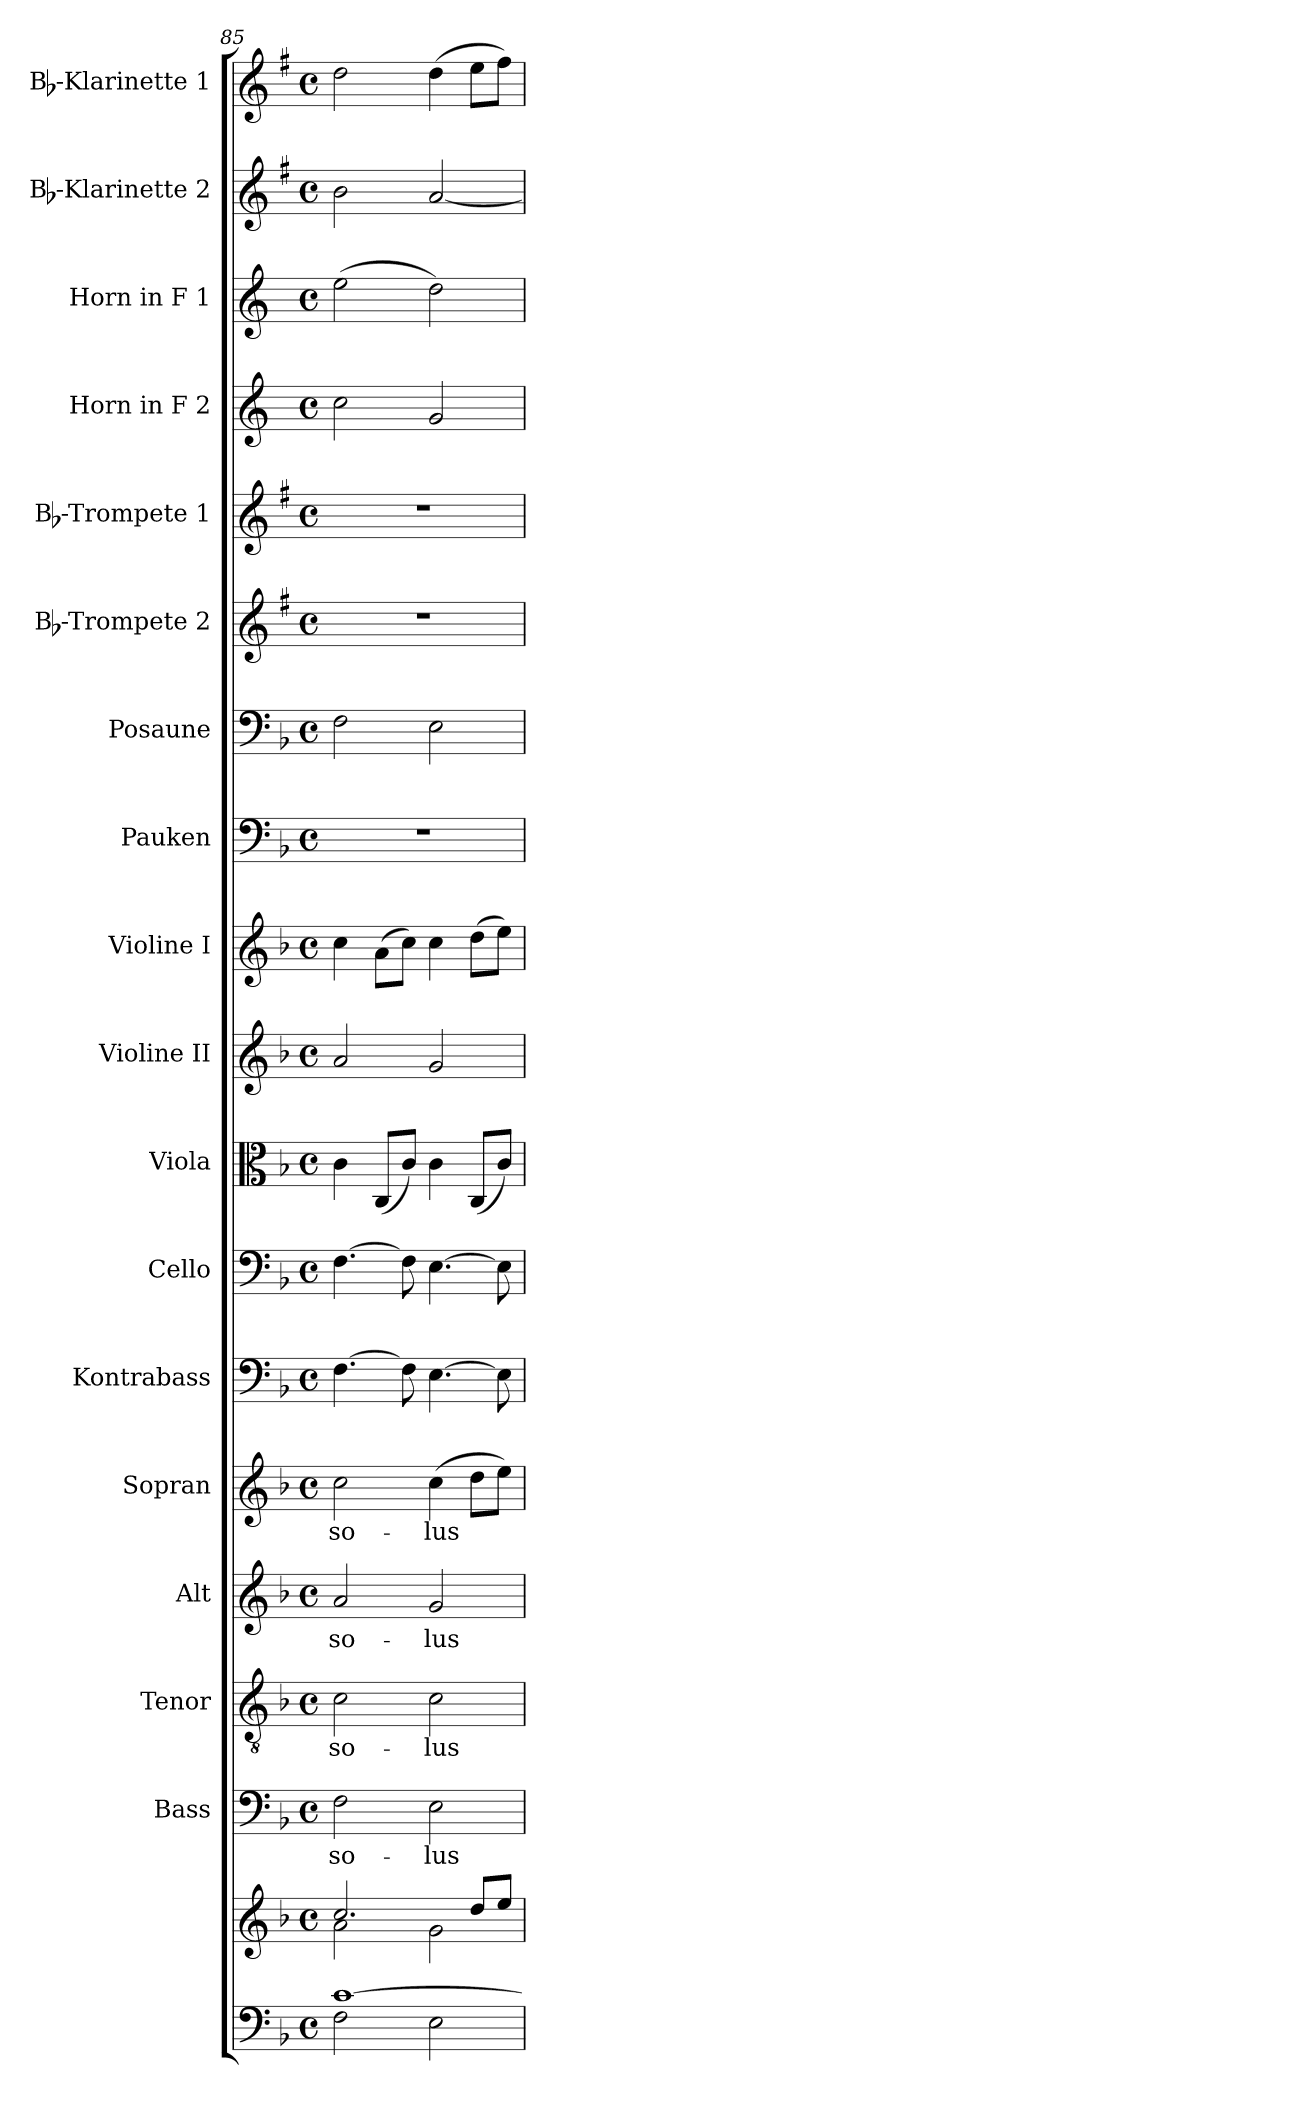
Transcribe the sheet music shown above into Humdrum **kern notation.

**kern	**kern	**kern	**text	**kern	**text	**kern	**text	**kern	**text	**kern	**kern	**kern	**kern	**kern	**kern	**kern	**kern	**kern	**kern	**kern	**kern	**kern
*part18	*part18	*part17	*part17	*part16	*part16	*part15	*part15	*part14	*part14	*part13	*part12	*part11	*part10	*part9	*part8	*part7	*part6	*part5	*part4	*part3	*part2	*part1
*staff19	*staff18	*staff17	*staff17	*staff16	*staff16	*staff15	*staff15	*staff14	*staff14	*staff13	*staff12	*staff11	*staff10	*staff9	*staff8	*staff7	*staff6	*staff5	*staff4	*staff3	*staff2	*staff1
*	*	*I"Bass	*	*I"Tenor	*	*I"Alt	*	*I"Sopran	*	*I"Kontrabass	*I"Cello	*I"Viola	*I"Violine II	*I"Violine I	*I"Pauken	*I"Posaune	*I"Bb-Trompete 2	*I"Bb-Trompete 1	*I"Horn in F 2	*I"Horn in F 1	*I"Bb-Klarinette 2	*I"Bb-Klarinette 1
*	*	*I'B.	*	*I'T.	*	*I'A.	*	*I'S.	*	*I'Kb.	*	*I'Vla.	*I'Vl. II	*I'Vl. I	*I'Pk.	*I'Pos.	*I'Bb Trp. 2	*I'Bb Trp. 1	*	*	*I'Bb Kl. 2	*I'Bb Kl. 1
*clefF4	*clefG2	*clefF4	*	*clefGv2	*	*clefG2	*	*clefG2	*	*clefF4	*clefF4	*clefC3	*clefG2	*clefG2	*clefF4	*clefF4	*clefG2	*clefG2	*clefG2	*clefG2	*clefG2	*clefG2
*	*	*	*	*	*	*	*	*	*	*ITrd7c12	*	*	*	*	*	*	*ITrd1c2	*ITrd1c2	*ITrd4c7	*ITrd4c7	*ITrd1c2	*ITrd1c2
*k[b-]	*k[b-]	*k[b-]	*	*k[b-]	*	*k[b-]	*	*k[b-]	*	*k[b-]	*k[b-]	*k[b-]	*k[b-]	*k[b-]	*k[b-]	*k[b-]	*k[b-]	*k[b-]	*k[b-]	*k[b-]	*k[b-]	*k[b-]
*F:	*F:	*F:	*	*F:	*	*F:	*	*F:	*	*F:	*F:	*F:	*F:	*F:	*F:	*F:	*F:	*F:	*F:	*F:	*F:	*F:
*M4/4	*M4/4	*M4/4	*	*M4/4	*	*M4/4	*	*M4/4	*	*M4/4	*M4/4	*M4/4	*M4/4	*M4/4	*M4/4	*M4/4	*M4/4	*M4/4	*M4/4	*M4/4	*M4/4	*M4/4
*met(c)	*met(c)	*met(c)	*	*met(c)	*	*met(c)	*	*met(c)	*	*met(c)	*met(c)	*met(c)	*met(c)	*met(c)	*met(c)	*met(c)	*met(c)	*met(c)	*met(c)	*met(c)	*met(c)	*met(c)
=85	=85	=85	=85	=85	=85	=85	=85	=85	=85	=85	=85	=85	=85	=85	=85	=85	=85	=85	=85	=85	=85	=85
*^	*^	*	*	*	*	*	*	*	*	*	*	*	*	*	*	*	*	*	*	*	*	*
!	!	!	!	!	!LO:LY:b	!	!LO:LY:b	!	!LO:LY:b	!	!LO:LY:b	!	!	!	!	!	!	!	!	!	!	!	!	!
[>1c	2F\	2.cc/	2a\	2F\	so-	2c\	so-	2a/	so-	2cc\	so-	[4.FF\	[4.F\	4c\	2a/	4cc\	1r	2F\	1r	1r	2f\	(>2a\	2a\	2cc\
.	.	.	.	.	.	.	.	.	.	.	.	.	.	(<8C/L	.	(>8a\L	.	.	.	.	.	.	.	.
.	.	.	.	.	.	.	.	.	.	.	.	8FF\]	8F\]	8c/J)	.	8cc\J)	.	.	.	.	.	.	.	.
!	!	!	!	!	!LO:LY:b	!	!LO:LY:b	!	!LO:LY:b	!	!LO:LY:b	!	!	!	!	!	!	!	!	!	!	!	!	!
.	2E\	.	2g\	2E\	-lus	2c\	-lus	2g/	-lus	(>4cc\	-lus	[4.EE\	[4.E\	4c\	2g/	4cc\	.	2E\	.	.	2c/	2g\)	[2g/	(>4cc\
.	.	8dd/L	.	.	.	.	.	.	.	8dd\L	.	.	.	(<8C/L	.	(>8dd\L	.	.	.	.	.	.	.	8dd\L
.	.	8ee/J	.	.	.	.	.	.	.	8ee\J)	.	8EE\]	8E\]	8c/J)	.	8ee\J)	.	.	.	.	.	.	.	8ee\J)
*v	*v	*	*	*	*	*	*	*	*	*	*	*	*	*	*	*	*	*	*	*	*	*	*	*
*	*v	*v	*	*	*	*	*	*	*	*	*	*	*	*	*	*	*	*	*	*	*	*	*
=	=	=	=	=	=	=	=	=	=	=	=	=	=	=	=	=	=	=	=	=	=	=
*-	*-	*-	*-	*-	*-	*-	*-	*-	*-	*-	*-	*-	*-	*-	*-	*-	*-	*-	*-	*-	*-	*-
